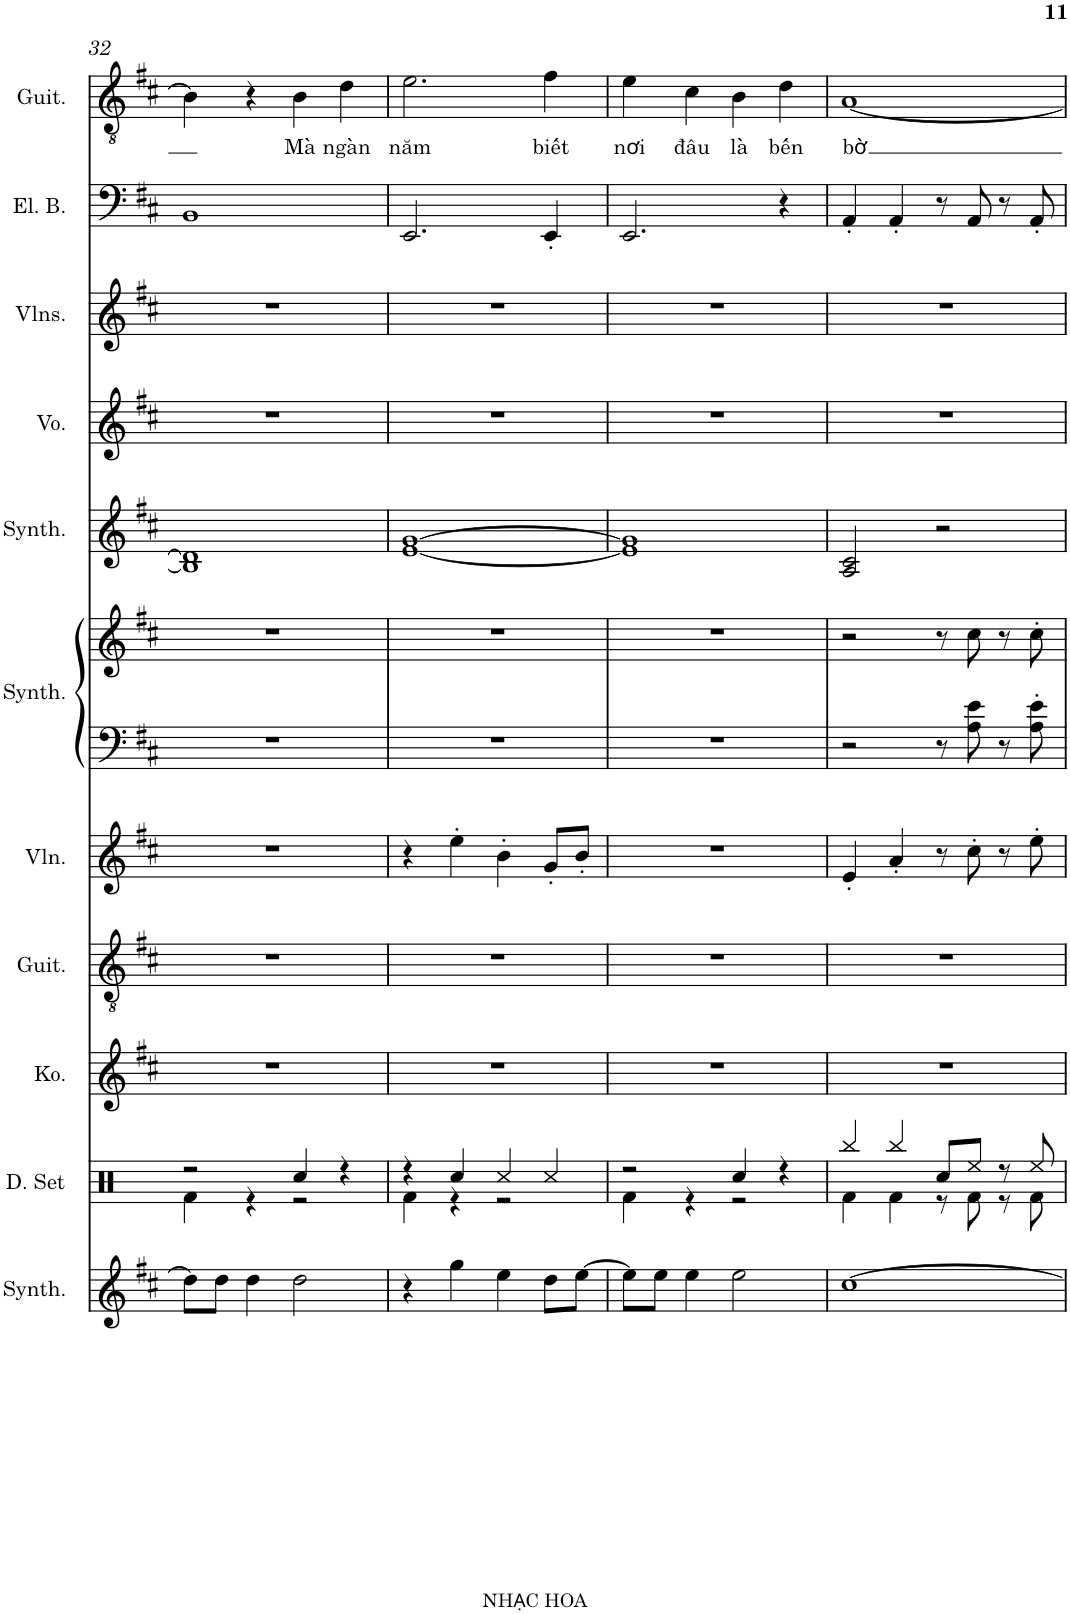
**kern	**kern	**kern	**kern	**kern	**kern	**kern	**kern	**kern	**kern	**kern	**kern	**text
*part11	*part10	*part9	*part8	*part7	*part6	*part6	*part5	*part4	*part3	*part2	*part1	*part1
*staff12	*staff11	*staff10	*staff9	*staff8	*staff7	*staff6	*staff5	*staff4	*staff3	*staff2	*staff1	*staff1
*I"Effect Synthesizer	*I"Drumset	*I"Koto	*I"Acoustic Guitar	*I"Violin	*I"Brass Synthesizer	*	*I"String Synthesizer	*I"Voice	*I"Violins	*I"Electric Bass	*I"Classical Guitar, BẾN THƯỢNG HẢI	*
*I'Synth.	*I'D. Set	*I'Ko.	*I'Guit.	*I'Vln.	*I'Synth.	*	*I'Synth.	*I'Vo.	*I'Vlns.	*I'El. B.	*I'Guit.	*
!!LO:PB:g=z
*clefG2	*clefX	*clefG2	*clefGv2	*clefG2	*clefF4	*clefG2	*clefG2	*clefG2	*clefG2	*clefF4	*clefGv2	*
*	*	*	*	*	*	*	*	*	*	*Trd7c12	*	*
*k[f#c#]	*k[]	*k[f#c#]	*k[f#c#]	*k[f#c#]	*k[f#c#]	*k[f#c#]	*k[f#c#]	*k[f#c#]	*k[f#c#]	*k[f#c#]	*k[f#c#]	*
*M4/4	*M4/4	*M4/4	*M4/4	*M4/4	*M4/4	*M4/4	*M4/4	*M4/4	*M4/4	*M4/4	*M4/4	*
=32	=32	=32	=32	=32	=32	=32	=32	=32	=32	=32	=32	=32
*	*^	*	*	*	*	*	*	*	*	*	*	*
8dd\L]	2r	4Rf\	1r	1r	1r	1r	1r	1B] 1d]	1r	1r	1BB	4B\]	.
8dd\J	.	.	.	.	.	.	.	.	.	.	.	.	.
4dd\	.	4r	.	.	.	.	.	.	.	.	.	4r	.
!	!	!	!	!	!	!	!	!	!	!	!	!	!LO:LY:b
2dd\	4Rcc/	2r	.	.	.	.	.	.	.	.	.	4B\	Mà
!	!	!	!	!	!	!	!	!	!	!	!	!	!LO:LY:b
.	4r	.	.	.	.	.	.	.	.	.	.	4d\	ngàn
=33	=33	=33	=33	=33	=33	=33	=33	=33	=33	=33	=33	=33	=33
!	!	!	!	!	!	!	!	!	!	!	!	!	!LO:LY:b
4r	4r	4Rf\	1r	1r	4r	1r	1r	[1e [1g	1r	1r	2.EE/	2.e\	năm
4gg\	4Rcc/	4r	.	.	4ee'\	.	.	.	.	.	.	.	.
4ee\	4Rcc/	2r	.	.	4b'\	.	.	.	.	.	.	.	.
!	!	!	!	!	!	!	!	!	!	!	!	!	!LO:LY:b
8dd\L	4Rcc/	.	.	.	8g'/L	.	.	.	.	.	4EE'/	4f#\	biết
[8ee\J	.	.	.	.	8b'/J	.	.	.	.	.	.	.	.
=34	=34	=34	=34	=34	=34	=34	=34	=34	=34	=34	=34	=34	=34
!	!	!	!	!	!	!	!	!	!	!	!	!	!LO:LY:b
8ee\L]	2r	4Rf\	1r	1r	1r	1r	1r	1e] 1g]	1r	1r	2.EE/	4e\	nơi
8ee\J	.	.	.	.	.	.	.	.	.	.	.	.	.
!	!	!	!	!	!	!	!	!	!	!	!	!	!LO:LY:b
4ee\	.	4r	.	.	.	.	.	.	.	.	.	4c#\	đâu
!	!	!	!	!	!	!	!	!	!	!	!	!	!LO:LY:b
2ee\	4Rcc/	2r	.	.	.	.	.	.	.	.	.	4B\	là
!	!	!	!	!	!	!	!	!	!	!	!	!	!LO:LY:b
.	4r	.	.	.	.	.	.	.	.	.	4r	4d\	bến
=35	=35	=35	=35	=35	=35	=35	=35	=35	=35	=35	=35	=35	=35
!	!	!	!	!	!	!	!	!	!	!	!	!	!LO:LY:b
[1cc#	4Rbb/	4Rf\	1r	1r	4e'/	2r	2r	2A/ 2c#/	1r	1r	4AA'/	[1A	bờ
.	4Rbb/	4Rf\	.	.	4a'/	.	.	.	.	.	4AA'/	.	.
.	8Rcc/L	8r	.	.	8r	8r	8r	2r	.	.	8r	.	.
.	8Ree/J	8Rf\	.	.	8cc#'\	8A\ 8e\	8cc#\	.	.	.	8AA/	.	.
.	8r	8r	.	.	8r	8r	8r	.	.	.	8r	.	.
.	8Ree/	8Rf\	.	.	8ee'\	8A\' 8e\'	8cc#'\	.	.	.	8AA'/	.	.
*	*v	*v	*	*	*	*	*	*	*	*	*	*	*
=	=	=	=	=	=	=	=	=	=	=	=	=
*-	*-	*-	*-	*-	*-	*-	*-	*-	*-	*-	*-	*-
